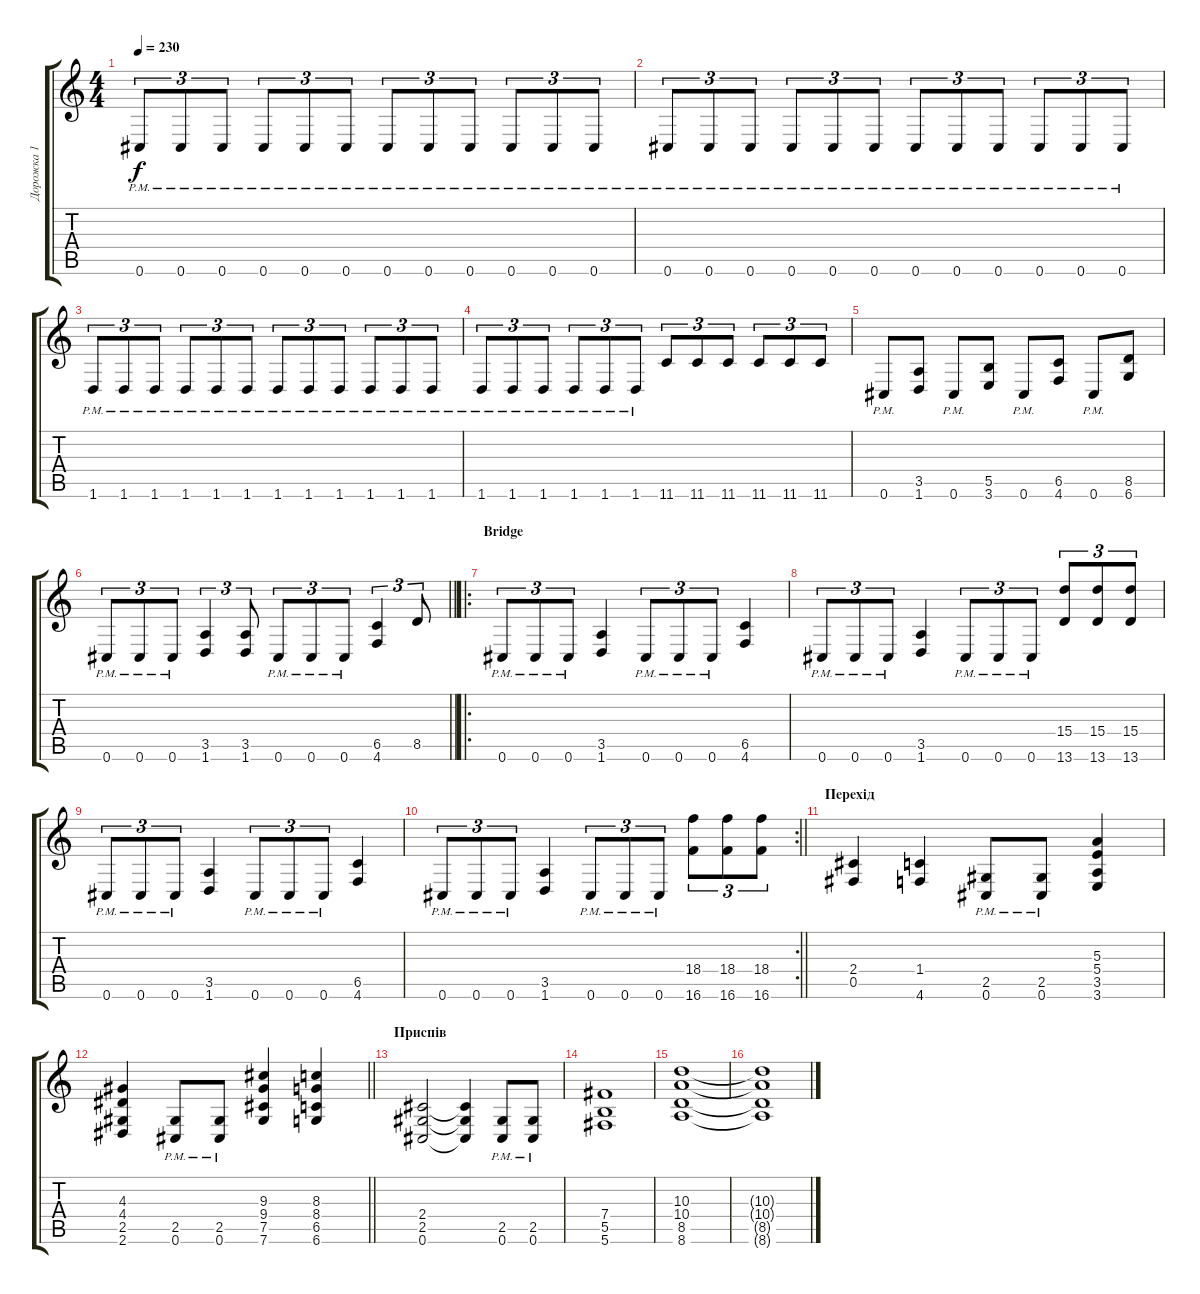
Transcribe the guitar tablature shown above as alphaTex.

\track ("Дорожка 1" "Дорожка 1") {instrument distortionguitar}
\staff {score tabs}
\tuning (Db4 Ab3 E3 B2 Gb2 Db2) {hide}
\ts (4 4)
\tempo 230
\clef g2
\ks c
0.6{pm}.8{tu (3 2) dy f} 0.6{pm}.8{tu (3 2)} 0.6{pm}.8{tu (3 2)} 0.6{pm}.8{tu (3 2)} 0.6{pm}.8{tu (3 2)} 0.6{pm}.8{tu (3 2)} 0.6{pm}.8{tu (3 2)} 0.6{pm}.8{tu (3 2)} 0.6{pm}.8{tu (3 2)} 0.6{pm}.8{tu (3 2)} 0.6{pm}.8{tu (3 2)} 0.6{pm}.8{tu (3 2)} |
0.6{pm}.8{tu (3 2)} 0.6{pm}.8{tu (3 2)} 0.6{pm}.8{tu (3 2)} 0.6{pm}.8{tu (3 2)} 0.6{pm}.8{tu (3 2)} 0.6{pm}.8{tu (3 2)} 0.6{pm}.8{tu (3 2)} 0.6{pm}.8{tu (3 2)} 0.6{pm}.8{tu (3 2)} 0.6{pm}.8{tu (3 2)} 0.6{pm}.8{tu (3 2)} 0.6{pm}.8{tu (3 2)} |
1.6{pm}.8{tu (3 2)} 1.6{pm}.8{tu (3 2)} 1.6{pm}.8{tu (3 2)} 1.6{pm}.8{tu (3 2)} 1.6{pm}.8{tu (3 2)} 1.6{pm}.8{tu (3 2)} 1.6{pm}.8{tu (3 2)} 1.6{pm}.8{tu (3 2)} 1.6{pm}.8{tu (3 2)} 1.6{pm}.8{tu (3 2)} 1.6{pm}.8{tu (3 2)} 1.6{pm}.8{tu (3 2)} |
1.6{pm}.8{tu (3 2)} 1.6{pm}.8{tu (3 2)} 1.6{pm}.8{tu (3 2)} 1.6{pm}.8{tu (3 2)} 1.6{pm}.8{tu (3 2)} 1.6{pm}.8{tu (3 2)} 11.6.8{tu (3 2)} 11.6.8{tu (3 2)} 11.6.8{tu (3 2)} 11.6.8{tu (3 2)} 11.6.8{tu (3 2)} 11.6.8{tu (3 2)} |
0.6{pm}.8 (3.5 1.6).8 0.6{pm}.8 (5.5 3.6).8 0.6{pm}.8 (6.5 4.6).8 0.6{pm}.8 (8.5 6.6).8 |
\barLineRight lightlight
0.6{pm}.8{tu (3 2)} 0.6{pm}.8{tu (3 2)} 0.6{pm}.8{tu (3 2)} (3.5 1.6).4{tu (3 2)} (3.5 1.6).8{tu (3 2)} 0.6{pm}.8{tu (3 2)} 0.6{pm}.8{tu (3 2)} 0.6{pm}.8{tu (3 2)} (6.5 4.6).4{tu (3 2)} 8.5.8{tu (3 2)} |
\ro
\section ("" "Bridge")
0.6{pm}.8{tu (3 2)} 0.6{pm}.8{tu (3 2)} 0.6{pm}.8{tu (3 2)} (3.5 1.6).4 0.6{pm}.8{tu (3 2)} 0.6{pm}.8{tu (3 2)} 0.6{pm}.8{tu (3 2)} (6.5 4.6).4 |
0.6{pm}.8{tu (3 2)} 0.6{pm}.8{tu (3 2)} 0.6{pm}.8{tu (3 2)} (3.5 1.6).4 0.6{pm}.8{tu (3 2)} 0.6{pm}.8{tu (3 2)} 0.6{pm}.8{tu (3 2)} (15.4 13.6).8{tu (3 2)} (15.4 13.6).8{tu (3 2)} (15.4 13.6).8{tu (3 2)} |
0.6{pm}.8{tu (3 2)} 0.6{pm}.8{tu (3 2)} 0.6{pm}.8{tu (3 2)} (3.5 1.6).4 0.6{pm}.8{tu (3 2)} 0.6{pm}.8{tu (3 2)} 0.6{pm}.8{tu (3 2)} (6.5 4.6).4 |
\rc 2
\barLineRight lightlight
0.6{pm}.8{tu (3 2)} 0.6{pm}.8{tu (3 2)} 0.6{pm}.8{tu (3 2)} (3.5 1.6).4 0.6{pm}.8{tu (3 2)} 0.6{pm}.8{tu (3 2)} 0.6{pm}.8{tu (3 2)} (18.4 16.6).8{tu (3 2)} (18.4 16.6).8{tu (3 2)} (18.4 16.6).8{tu (3 2)} |
\section ("" "Перехід")
(2.4 0.5).4 (1.4 4.6).4 (2.5{pm} 0.6{pm}).8 (2.5{pm} 0.6{pm}).8 (5.3 5.4 3.5 3.6).4 |
\barLineRight lightlight
(4.3 4.4 2.5 2.6).4 (2.5{pm} 0.6{pm}).8 (2.5{pm} 0.6{pm}).8 (9.3 9.4 7.5 7.6).4 (8.3 8.4 6.5 6.6).4 |
\section ("" "Приспів")
(2.4 2.5 0.6).2 (2.4{t} 2.5{t} 0.6{t}).4 (2.5{pm} 0.6{pm}).8 (2.5{pm} 0.6{pm}).8 |
(7.4 5.5 5.6).1 |
(10.3 10.4 8.5 8.6).1 |
(10.3{t} 10.4{t} 8.5{t} 8.6{t}).1
